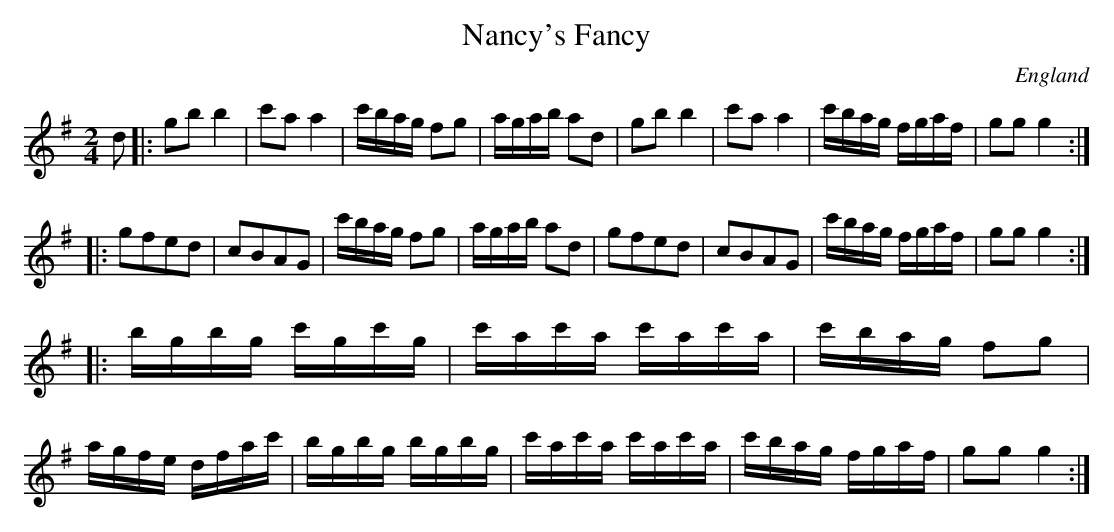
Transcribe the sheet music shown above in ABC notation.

X:1
T:Nancy's Fancy
L:1/8
M:2/4
O:England
K:G major
d |: \
gbb2 | c'aa2 | c'/b/a/g/ fg       | a/g/a/b/ ad|\
gbb2 | c'aa2 | c'/b/a/g/ f/g/a/f/ | ggg2 ::
gfed | cBAG  | c'/b/a/g/ fg       | a/g/a/b/ ad|\
gfed | cBAG  | c'/b/a/g/ f/g/a/f/ | ggg2 ::
L:1/16
bgbg c'gc'g | c'ac'a c'ac'a | c'bag f2g2 | agfe dfac' | \
bgbg bgbg | c'ac'a c'ac'a | c'bag fgaf | g2g2 g4 :|
